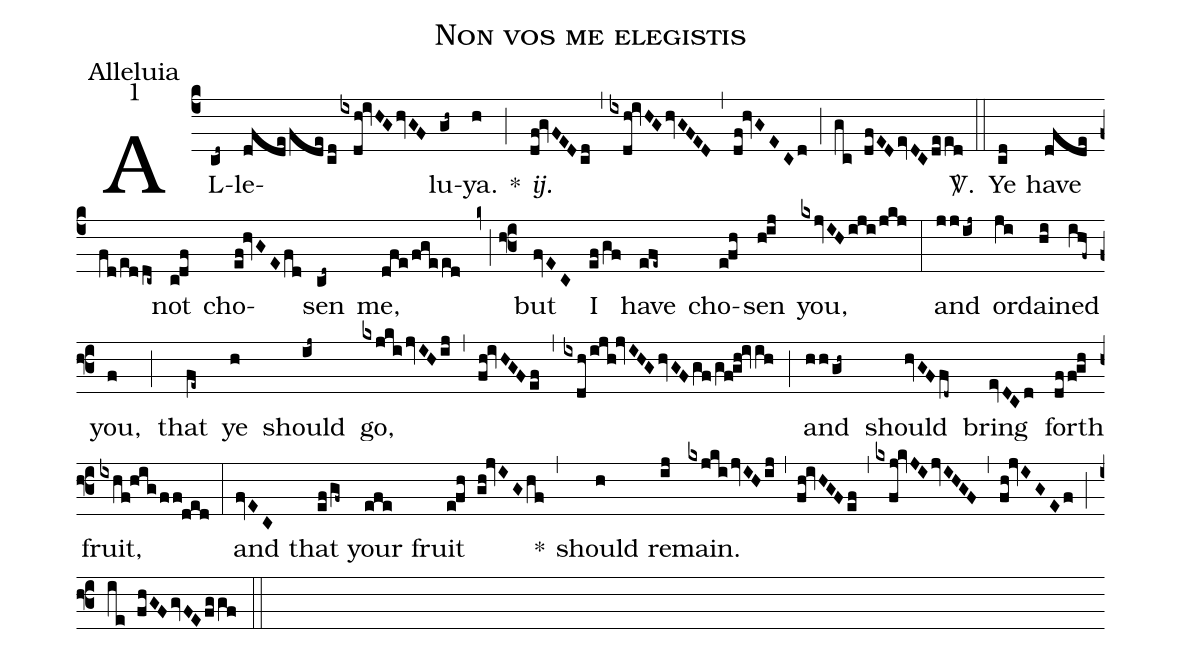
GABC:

name:Non vos me elegistis;
office-part:Alleluia;
mode:1;
%%
(c4) AL(cd~)le(dfde/fde/cdixdh!ivHG/hvGF)lu(gh~)ya.(h) *(;) <i>ij.</i>(df!gvFEDcd) (,) (ixdh!ivHG/hvGFED) (,) (df!hvGECd) (;) (gc dfED/evDC/deed) <sp>V/</sp>.(::) Ye(cd) have(dfde/fd/eddc~) not(c!df) cho(ef!hvGEfd)sen(cd~) me,(dfe/fgeed) (z0;f3) but(fvEC) I(ef/gf) have(efe~) cho(e!fh)sen(h!ij) you,(kxjvIH/iji/jkj) (:) and(jj/ij~) or(ji)dai(hi)ned(ihf~) you,(f) (;) that(fe~) ye(h) should(ij~) go,(kxjki/jvIH/ij) (,) (fh!ivHGFef) (,) (ixdh/ijh!jvIHG/hvGF/gf/gf!gh!ivih) (;) and(hh/gh~) should(hvGFfd~) bring(evDCd) forth(dff!gh) fruit,(ixhf!hig/ff!ded) (:) and(fvEC) that(ef/gf~) your(efe) fruit(e!fh gh!jvIGhf) *(,) should(h) re(ij)main.(kxjki/jvIHij) (,) (fh!ivHGFef) (,) (kxfj!kvJI/jvIHGF) (,) (fh!jvIGEf) (;) (ie fhGF/gvFEfggf) (::)
